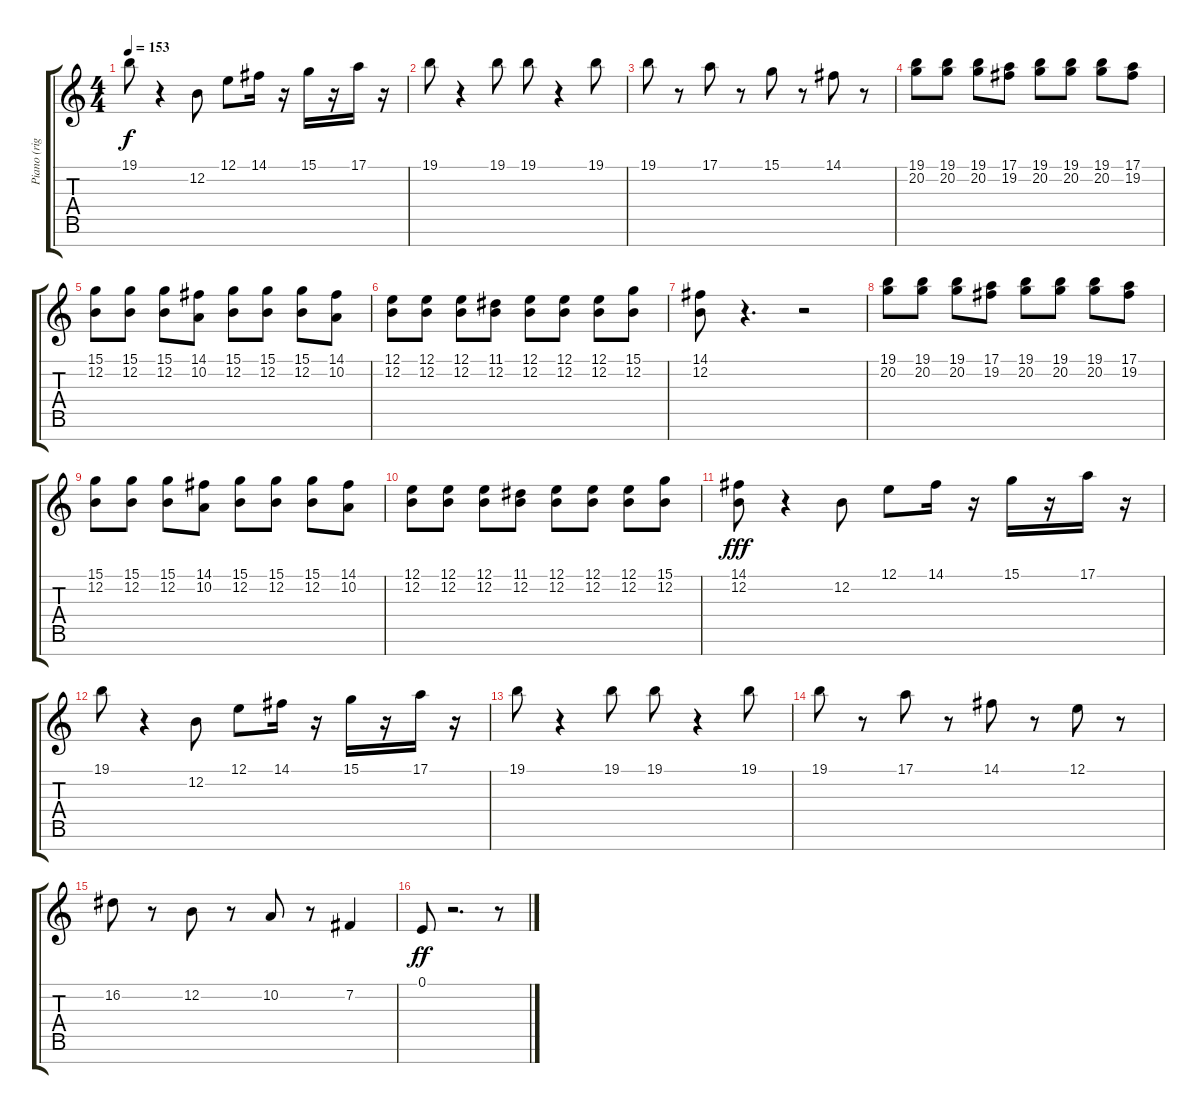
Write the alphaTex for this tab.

\track ("Piano (right hand)" "Piano (rig") {instrument brightacousticpiano}
\staff {score tabs}
\tuning (E4 B3 G3 D3 A2 E2 B1) {hide}
\ts (4 4)
\tempo 153
\clef g2
\ks c
19.1.8{dy f} r.4 12.2.8 12.1.8 14.1.16 r.16 15.1.16 r.16 17.1.16 r.16 |
19.1.8 r.4 19.1.8 19.1.8 r.4 19.1.8 |
19.1.8 r.8 17.1.8 r.8 15.1.8 r.8 14.1.8 r.8 |
(19.1 20.2).8 (19.1 20.2).8 (19.1 20.2).8 (17.1 19.2).8 (19.1 20.2).8 (19.1 20.2).8 (19.1 20.2).8 (17.1 19.2).8 |
(15.1 12.2).8 (15.1 12.2).8 (15.1 12.2).8 (14.1 10.2).8 (15.1 12.2).8 (15.1 12.2).8 (15.1 12.2).8 (14.1 10.2).8 |
(12.1 12.2).8 (12.1 12.2).8 (12.1 12.2).8 (11.1 12.2).8 (12.1 12.2).8 (12.1 12.2).8 (12.1 12.2).8 (15.1 12.2).8 |
(14.1 12.2).8 r.4{d} r.2 |
(19.1 20.2).8 (19.1 20.2).8 (19.1 20.2).8 (17.1 19.2).8 (19.1 20.2).8 (19.1 20.2).8 (19.1 20.2).8 (17.1 19.2).8 |
(15.1 12.2).8 (15.1 12.2).8 (15.1 12.2).8 (14.1 10.2).8 (15.1 12.2).8 (15.1 12.2).8 (15.1 12.2).8 (14.1 10.2).8 |
(12.1 12.2).8 (12.1 12.2).8 (12.1 12.2).8 (11.1 12.2).8 (12.1 12.2).8 (12.1 12.2).8 (12.1 12.2).8 (15.1 12.2).8 |
(14.1 12.2).8{dy fff} r.4 12.2.8 12.1.8 14.1.16 r.16 15.1.16 r.16 17.1.16 r.16 |
19.1.8 r.4 12.2.8 12.1.8 14.1.16 r.16 15.1.16 r.16 17.1.16 r.16 |
19.1.8 r.4 19.1.8 19.1.8 r.4 19.1.8 |
19.1.8 r.8 17.1.8 r.8 14.1.8 r.8 12.1.8 r.8 |
16.2.8 r.8 12.2.8 r.8 10.2.8 r.8 7.2.4 |
0.1.8{dy ff} r.2{d} r.8
